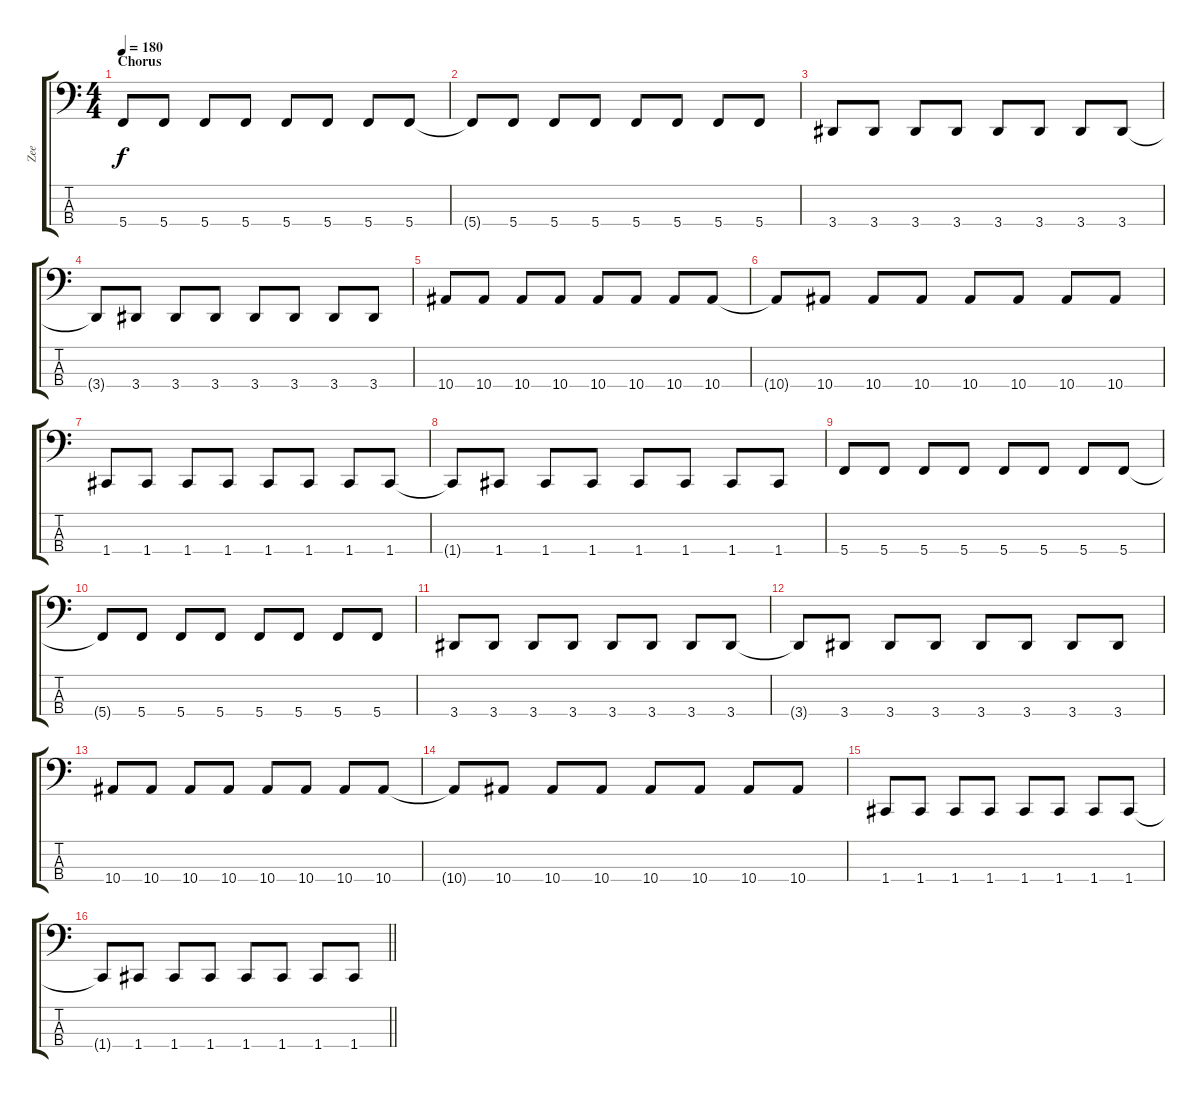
\track ("Zee" "Zee") {instrument electricbassfinger}
\staff {score tabs}
\tuning (F2 C2 G1 C1) {hide}
\ts (4 4)
\section ("" "Chorus")
\tempo 180
\clef f4
\ks c
5.4.8{dy f} 5.4.8 5.4.8 5.4.8 5.4.8 5.4.8 5.4.8 5.4.8 |
5.4{t}.8 5.4.8 5.4.8 5.4.8 5.4.8 5.4.8 5.4.8 5.4.8 |
3.4.8 3.4.8 3.4.8 3.4.8 3.4.8 3.4.8 3.4.8 3.4.8 |
3.4{t}.8 3.4.8 3.4.8 3.4.8 3.4.8 3.4.8 3.4.8 3.4.8 |
10.4.8 10.4.8 10.4.8 10.4.8 10.4.8 10.4.8 10.4.8 10.4.8 |
10.4{t}.8 10.4.8 10.4.8 10.4.8 10.4.8 10.4.8 10.4.8 10.4.8 |
1.4.8 1.4.8 1.4.8 1.4.8 1.4.8 1.4.8 1.4.8 1.4.8 |
1.4{t}.8 1.4.8 1.4.8 1.4.8 1.4.8 1.4.8 1.4.8 1.4.8 |
5.4.8 5.4.8 5.4.8 5.4.8 5.4.8 5.4.8 5.4.8 5.4.8 |
5.4{t}.8 5.4.8 5.4.8 5.4.8 5.4.8 5.4.8 5.4.8 5.4.8 |
3.4.8 3.4.8 3.4.8 3.4.8 3.4.8 3.4.8 3.4.8 3.4.8 |
3.4{t}.8 3.4.8 3.4.8 3.4.8 3.4.8 3.4.8 3.4.8 3.4.8 |
10.4.8 10.4.8 10.4.8 10.4.8 10.4.8 10.4.8 10.4.8 10.4.8 |
10.4{t}.8 10.4.8 10.4.8 10.4.8 10.4.8 10.4.8 10.4.8 10.4.8 |
1.4.8 1.4.8 1.4.8 1.4.8 1.4.8 1.4.8 1.4.8 1.4.8 |
\barLineRight lightlight
1.4{t}.8 1.4.8 1.4.8 1.4.8 1.4.8 1.4.8 1.4.8 1.4.8
